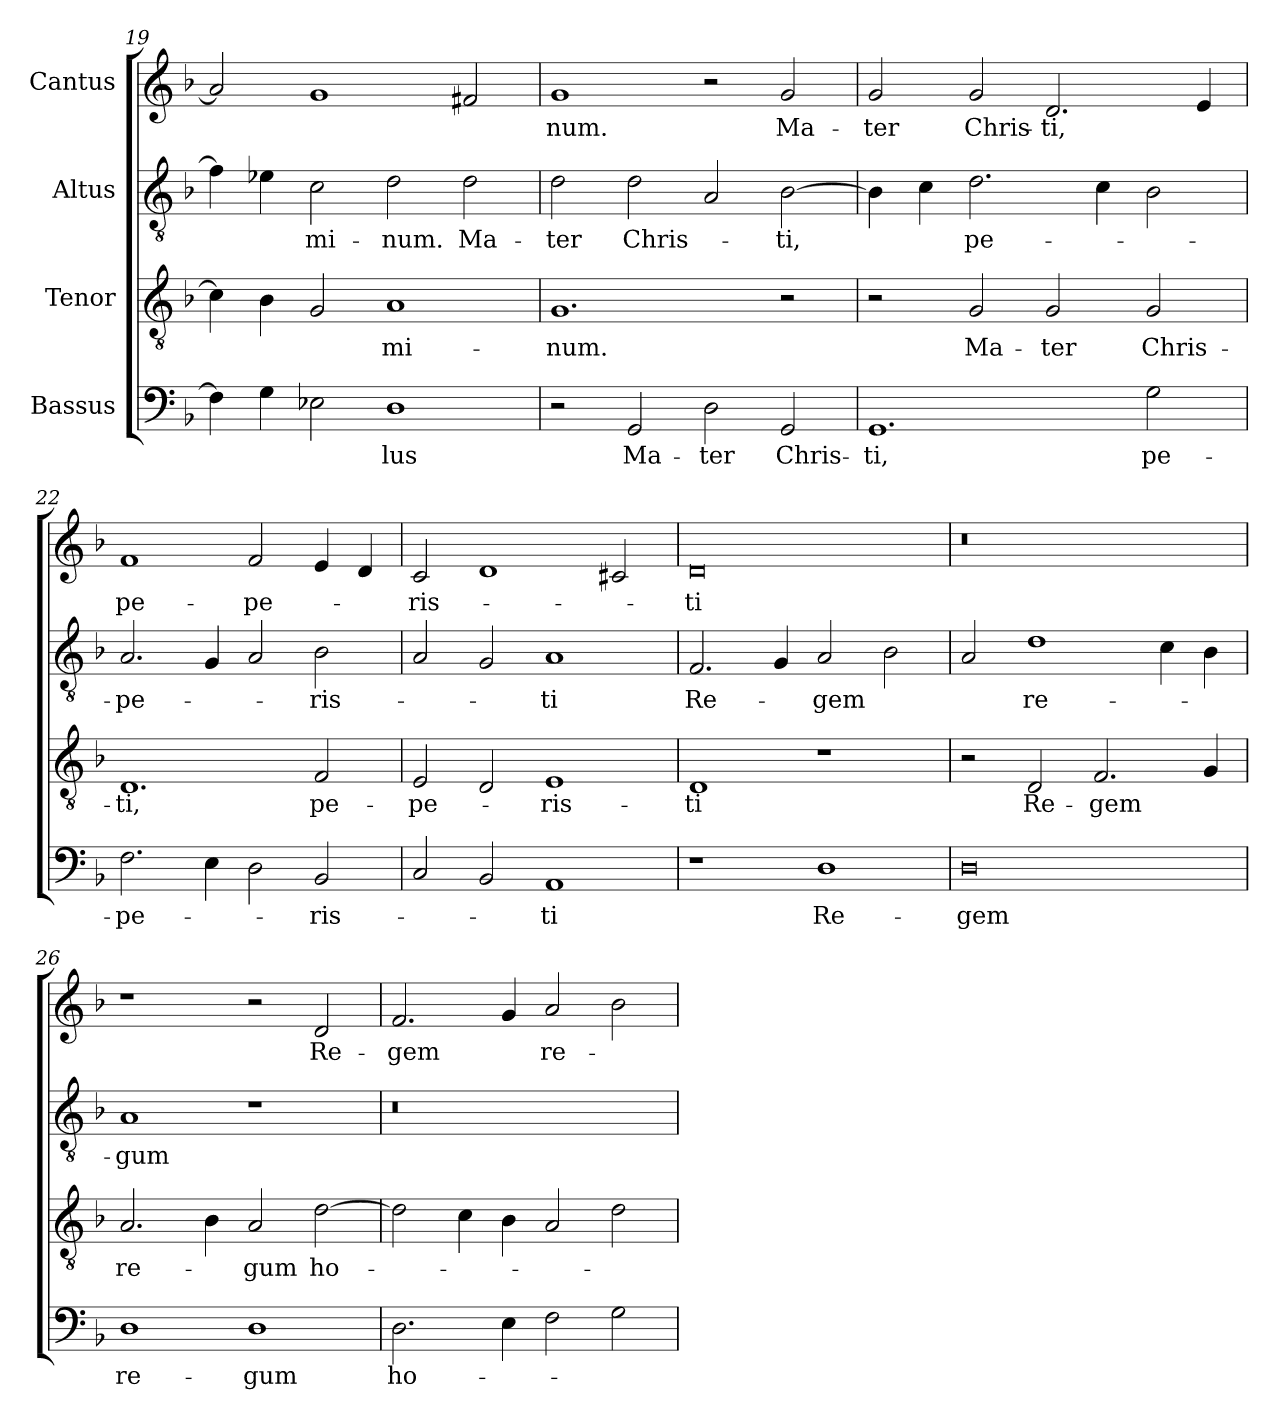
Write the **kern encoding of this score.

**kern	**text	**kern	**text	**kern	**text	**kern	**text
*part4	*part4	*part3	*part3	*part2	*part2	*part1	*part1
*staff4	*staff4	*staff3	*staff3	*staff2	*staff2	*staff1	*staff1
*I"Bassus	*	*I"Tenor	*	*I"Altus	*	*I"Cantus	*
*clefF4	*	*clefGv2	*	*clefGv2	*	*clefG2	*
*k[b-]	*	*k[b-]	*	*k[b-]	*	*k[b-]	*
*F:	*	*F:	*	*F:	*	*F:	*
=19	=19	=19	=19	=19	=19	=19	=19
4F\]	.	4c\]	.	4f\]	.	2a/]	.
4G\	.	4B-\	.	4e-X\	.	.	.
2E-X\	.	2G/	.	2c\	-mi-	1g/	.
!	!LO:LY:i	!	!	!	!	!	!
1D\	-lus	1A/	-mi-	2d\	-num.	.	.
.	.	.	.	2d\	Ma-	2f#X/	.
=20	=20	=20	=20	=20	=20	=20	=20
2r	.	1.G/	-num.	2d\	-ter	1g/	-num.
2GG/	Ma-	.	.	2d\	Chris-	.	.
2D\	-ter	.	.	2A/	.	2r	.
2GG/	Chris-	2r	.	[2B-\	-ti,	2g/	Ma-
!!LO:PB:g=z
=21	=21	=21	=21	=21	=21	=21	=21
1.GG/	-ti,	2r	.	4B-\]	.	2g/	-ter
.	.	.	.	4c\	.	.	.
.	.	2G/	Ma-	2.d\	pe-	2g/	Chris-
.	.	2G/	-ter	.	.	2.d/	-ti,
.	.	.	.	4c\	.	.	.
2G\	pe-	2G/	Chris-	2B-\	.	.	.
.	.	.	.	.	.	4e/	.
=22	=22	=22	=22	=22	=22	=22	=22
2.F\	-pe-	1.D/	-ti,	2.A/	-pe-	1f/	pe-
4E\	.	.	.	4G/	.	.	.
2D\	.	.	.	2A/	.	2f/	-pe-
2BB-/	-ris-	2F/	pe-	2B-\	-ris-	4e/	.
.	.	.	.	.	.	4d/	.
=23	=23	=23	=23	=23	=23	=23	=23
2C/	.	2E/	-pe-	2A/	.	2c/	-ris-
2BB-/	.	2D/	.	2G/	.	1d/	.
1AA/	-ti	1E/	-ris-	1A/	-ti	.	.
.	.	.	.	.	.	2c#X/	.
=24	=24	=24	=24	=24	=24	=24	=24
1r	.	1D/	-ti	2.F/	Re-	0d/	-ti
.	.	.	.	4G/	.	.	.
1D\	Re-	1r	.	2A/	-gem	.	.
.	.	.	.	2B-\	.	.	.
=25	=25	=25	=25	=25	=25	=25	=25
0D\	-gem	2r	.	2A/	.	0r	.
.	.	2D/	Re-	1d\	re-	.	.
.	.	2.F/	-gem	.	.	.	.
.	.	.	.	4c\	.	.	.
.	.	4G/	.	4B-\	.	.	.
=26	=26	=26	=26	=26	=26	=26	=26
1D\	re-	2.A/	re-	1A/	gum	1r	.
.	.	4B-\	.	.	.	.	.
1D\	-gum	2A/	-gum	1r	.	2r	.
.	.	[2d\	ho-	.	.	2d/	Re-
!!LO:LB:g=z
=27	=27	=27	=27	=27	=27	=27	=27
2.D\	ho-	2d\]	.	0r	.	2.f/	-gem
.	.	4c\	.	.	.	.	.
4E\	.	4B-\	.	.	.	4g/	.
2F\	.	2A/	.	.	.	2a/	re-
2G\	.	2d\	.	.	.	2b-\	.
=	=	=	=	=	=	=	=
*-	*-	*-	*-	*-	*-	*-	*-
